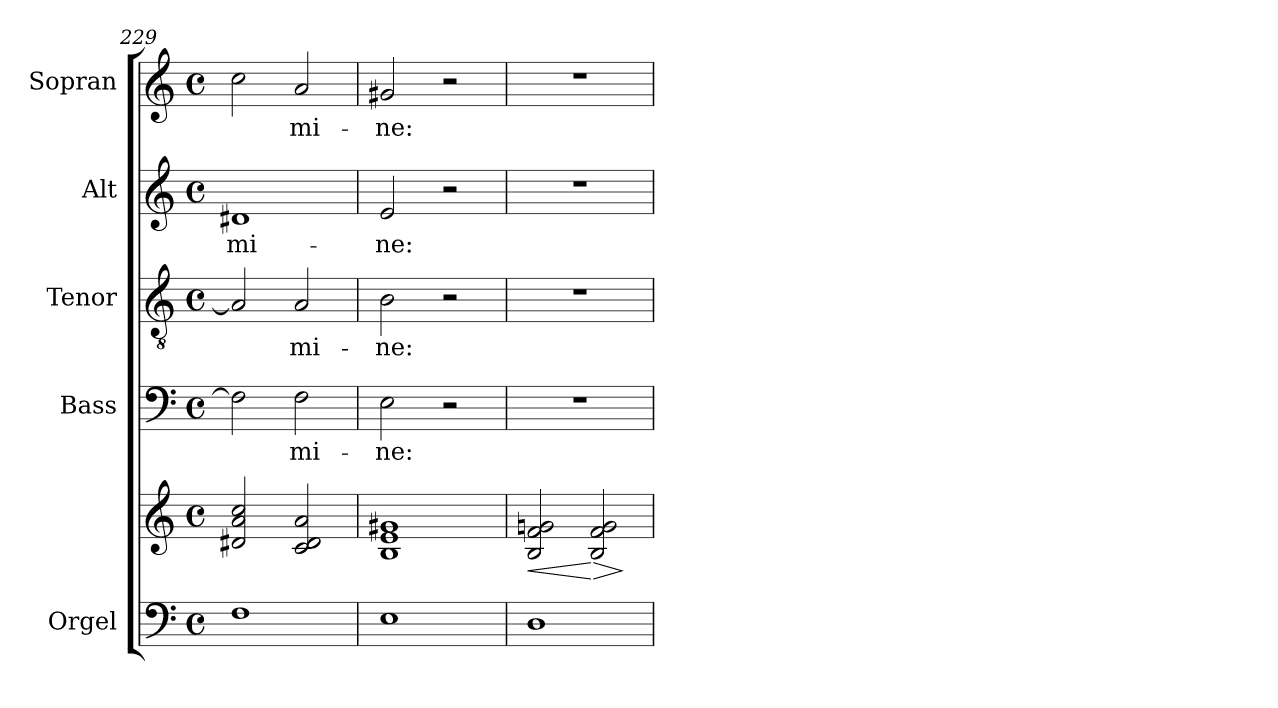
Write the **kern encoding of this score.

**kern	**kern	**dynam	**kern	**text	**kern	**text	**kern	**text	**kern	**text
*part5	*part5	*part5	*part4	*part4	*part3	*part3	*part2	*part2	*part1	*part1
*staff6	*staff5	*staff5/6	*staff4	*staff4	*staff3	*staff3	*staff2	*staff2	*staff1	*staff1
*I"Orgel	*	*	*I"Bass	*	*I"Tenor	*	*I"Alt	*	*I"Sopran	*
*I'Org.	*	*	*I'B.	*	*I'T.	*	*I'A.	*	*I'S.	*
*clefF4	*clefG2	*	*clefF4	*	*clefGv2	*	*clefG2	*	*clefG2	*
*k[]	*k[]	*	*k[]	*	*k[]	*	*k[]	*	*k[]	*
*C:	*C:	*	*C:	*	*C:	*	*C:	*	*C:	*
*M4/4	*M4/4	*	*M4/4	*	*M4/4	*	*M4/4	*	*M4/4	*
*met(c)	*met(c)	*	*met(c)	*	*met(c)	*	*met(c)	*	*met(c)	*
=229	=229	=229	=229	=229	=229	=229	=229	=229	=229	=229
!	!	!	!	!	!	!	!	!LO:LY:b	!	!
1F	2d#X/ 2a/ 2cc/	.	2F\]	.	2A/]	.	1d#X	-mi-	2cc\	.
!	!	!	!	!LO:LY:b	!	!LO:LY:b	!	!	!	!LO:LY:b
.	2c/ 2d#/ 2a/	.	2F\	-mi-	2A/	-mi-	.	.	2a/	-mi-
=230	=230	=230	=230	=230	=230	=230	=230	=230	=230	=230
!	!	!	!	!LO:LY:b	!	!LO:LY:b	!	!LO:LY:b	!	!LO:LY:b
1E	1B 1e 1g#X	.	2E\	-ne:	2B\	-ne:	2e/	-ne:	2g#X/	-ne:
.	.	.	2r	.	2r	.	2r	.	2r	.
=231	=231	=231	=231	=231	=231	=231	=231	=231	=231	=231
!	!	!LO:HP:b	!	!	!	!	!	!	!	!
1D	2B/ 2f/ 2gn/	<	1r	.	1r	.	1r	.	1r	.
!	!	!LO:HP:n=1:b	!	!	!	!	!	!	!	!
.	2B/ 2f/ 2g/	[ >	.	.	.	.	.	.	.	.
.	.	]	.	.	.	.	.	.	.	.
=	=	=	=	=	=	=	=	=	=	=
*-	*-	*-	*-	*-	*-	*-	*-	*-	*-	*-
